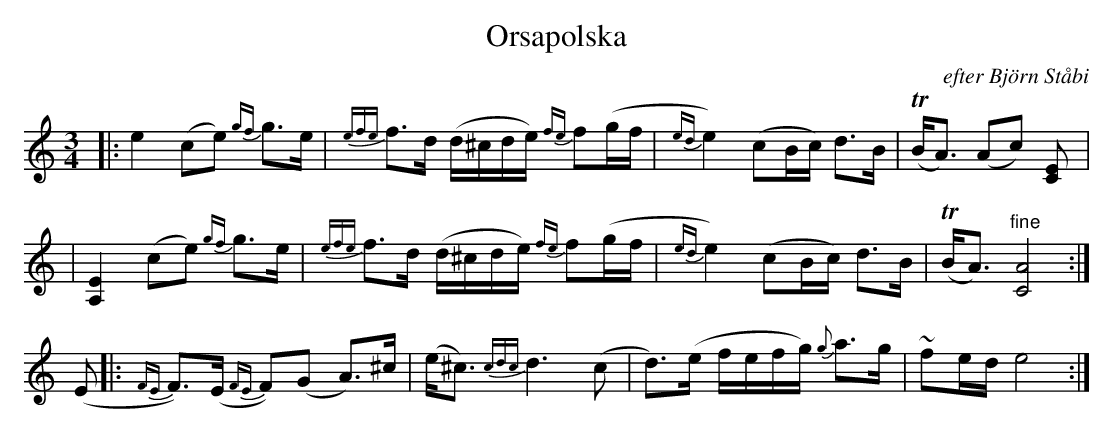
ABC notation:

X:1
T: Orsapolska
O: efter Bj\"orn St\aabi
M: 3/4
L: 1/8
K: Am
|: e2 (ce) {gf}g>e | {efe}f>d  (d/^c/d/e/) {fe}f(g/f/ \
| {ed}e2) (cB/c/) d>B | (TB<A) (Ac) [E2C] |
| [E2A,2] (ce) {gf}g>e | {efe}f>d  (d/^c/d/e/) {fe}f(g/f/ \
| {ed}e2) (cB/c/) d>B | (TB<A) "fine"[A4C4] :|
(E |: {FE}F>)(E {FE}F)(G A>)^c | (e<^c) {cdc}d3 (c \
| d>)(e f/e/f/g/) {g}a>g | ~fe/d/ e4 :|
